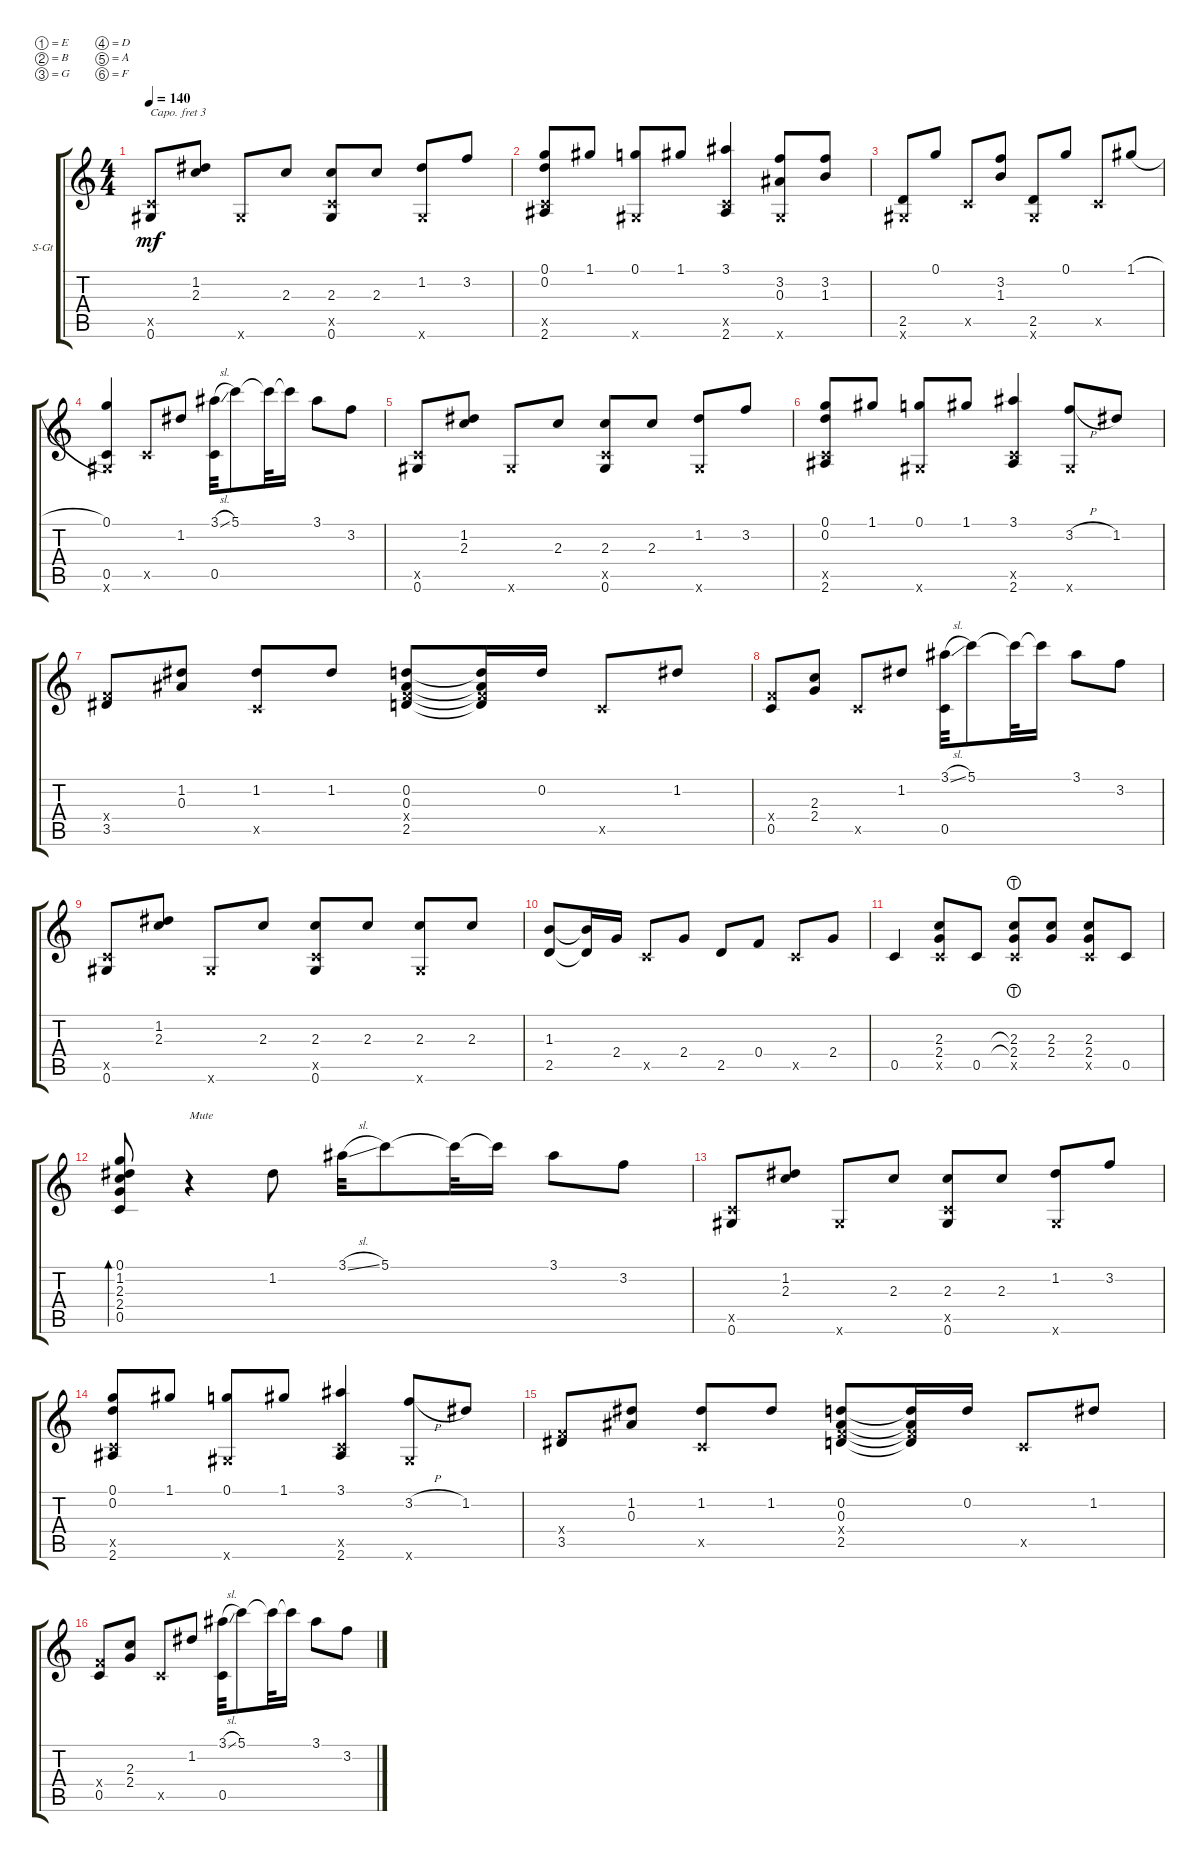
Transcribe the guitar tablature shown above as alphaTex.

\defaultSystemsLayout 4
\bracketExtendMode groupsimilarinstruments
\firstSystemTrackNameOrientation horizontal
\otherSystemsTrackNameOrientation horizontal
\track ("Steel Guitar" "S-Gt") {instrument acousticguitarsteel}
\staff {score tabs}
\capo 3
\tuning (E4 B3 G3 D3 A2 F2)
\ts (4 4)
\tempo 140
\clef g2
\ks c
(0.6 0.5{x}).8{dy mf} (1.2 2.3).8 0.6{x}.8 2.3.8 (2.3 0.6 0.5{x}).8 2.3.8 (1.2 0.6{x}).8 3.2.8 |
(2.6 0.1 0.2 0.5{x}).8 1.1.8 (0.1 0.6{x}).8 1.1.8 (3.1 2.6 0.5{x}).4 (0.6{x} 3.2 0.3).8 (3.2 1.3).8 |
(2.5 0.6{x}).8 0.1.8 0.5{x}.8 (3.2 1.3).8 (2.5 0.6{x}).8 0.1.8 0.5{x}.8 1.1{h}.8 |
(0.1 0.5 0.6{x}).4 0.5{x}.8 1.2.8 (3.1{sl} 0.5).32 5.1.8 5.1{t}.32 5.1{t}.16 3.1.8 3.2.8 |
(0.6 0.5{x}).8 (1.2 2.3).8 0.6{x}.8 2.3.8 (2.3 0.6 0.5{x}).8 2.3.8 (1.2 0.6{x}).8 3.2.8 |
(2.6 0.1 0.2 0.5{x}).8 1.1.8 (0.1 0.6{x}).8 1.1.8 (3.1 2.6 0.5{x}).4 (0.6{x} 3.2{h}).8 1.2.8 |
(3.5 0.4{x}).8 (0.3 1.2).8 (1.2 0.5{x}).8 1.2.8 (0.2 0.3 0.4{x} 2.5).8 (0.2{t} 0.3{t} 0.4{x t} 2.5{t}).16 0.2.16 0.5{x}.8 1.2.8 |
(0.5 0.4{x}).8 (2.4 2.3).8 0.5{x}.8 1.2.8 (3.1{sl} 0.5).32 5.1.8 5.1{t}.32 5.1{t}.16 3.1.8 3.2.8 |
(0.6 0.5{x}).8 (1.2 2.3).8 0.6{x}.8 2.3.8 (2.3 0.6 0.5{x}).8 2.3.8 (0.6{x} 2.3).8 2.3.8 |
(1.3 2.5).8 (1.3{t} 2.5{t}).16 2.4.16 0.5{x}.8 2.4.8 2.5.8 0.4.8 0.5{x}.8 2.4.8 |
\scale
0.405486 0.5.4 (0.5{x} 2.4 2.3).8 0.5.8 (0.5{x} 2.4{lht} 2.3{lht}).8 (2.4 2.3).8 (2.3 2.4 0.5{x}).8 0.5.8 |
\scale
0.275486 (0.5 2.4 2.3 1.2 0.1).8{bd 30} r.4{txt "Mute"} 1.2.8 3.1{sl}.32 5.1.8 5.1{t}.32 5.1{t}.16 3.1.8 3.2.8 |
\scale
0.318978 (0.6 0.5{x}).8 (1.2 2.3).8 0.6{x}.8 2.3.8 (2.3 0.6 0.5{x}).8 2.3.8 (1.2 0.6{x}).8 3.2.8 |
(2.6 0.1 0.2 0.5{x}).8 1.1.8 (0.1 0.6{x}).8 1.1.8 (3.1 2.6 0.5{x}).4 (0.6{x} 3.2{h}).8 1.2.8 |
(3.5 0.4{x}).8 (0.3 1.2).8 (1.2 0.5{x}).8 1.2.8 (0.2 0.3 0.4{x} 2.5).8 (0.2{t} 0.3{t} 0.4{x t} 2.5{t}).16 0.2.16 0.5{x}.8 1.2.8 |
(0.5 0.4{x}).8 (2.4 2.3).8 0.5{x}.8 1.2.8 (3.1{sl} 0.5).32 5.1.8 5.1{t}.32 5.1{t}.16 3.1.8 3.2.8
